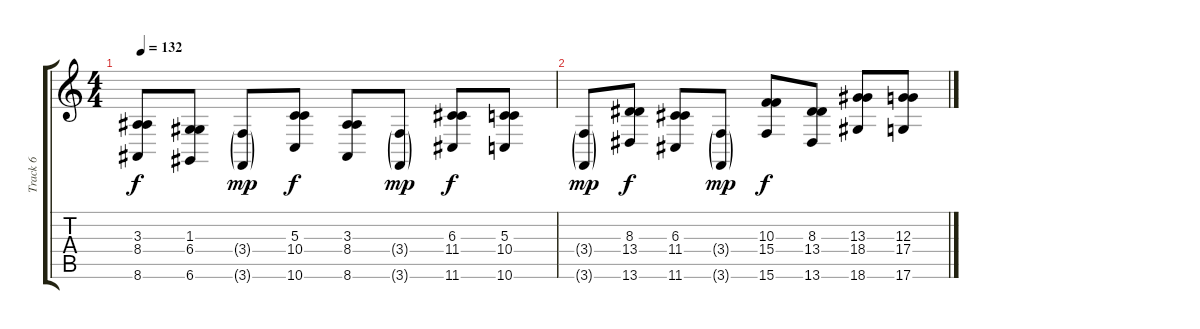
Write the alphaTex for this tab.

\track ("Track 6" "Track 6") {instrument stringensemble1}
\staff {score tabs}
\tuning (E4 B3 G3 D3 A2 D2) {hide}
\ts (4 4)
\tempo 132
\clef g2
\ks c
(3.3 8.4 8.6).8{dy f volume 16} (1.3 6.4 6.6).8 (3.4{g} 3.6{g}).8{dy mp} (5.3 10.4 10.6).8{dy f} (3.3 8.4 8.6).8 (3.4{g} 3.6{g}).8{dy mp} (6.3 11.4 11.6).8{dy f} (5.3 10.4 10.6).8 |
(3.4{g} 3.6{g}).8{dy mp} (8.3 13.4 13.6).8{dy f} (6.3 11.4 11.6).8 (3.4{g} 3.6{g}).8{dy mp} (10.3 15.4 15.6).8{dy f} (8.3 13.4 13.6).8 (13.3 18.4 18.6).8 (12.3 17.4 17.6).8
